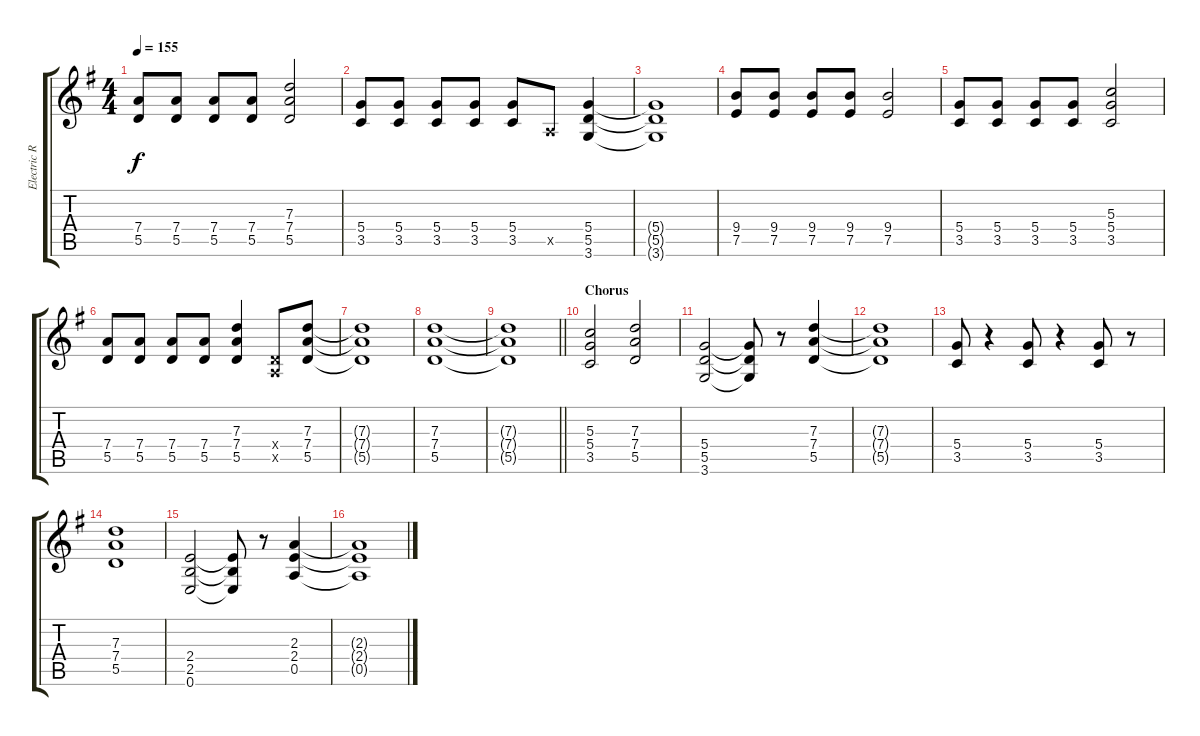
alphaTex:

\track ("Electric Rythm Guitar" "Electric R") {instrument distortionguitar}
\staff {score tabs}
\tuning (E4 B3 G3 D3 A2 E2) {hide}
\ts (4 4)
\tempo 155
\clef g2
\ks g
(7.4 5.5).8{dy f} (7.4 5.5).8 (7.4 5.5).8 (7.4 5.5).8 (7.3 7.4 5.5).2 |
(5.4 3.5).8 (5.4 3.5).8 (5.4 3.5).8 (5.4 3.5).8 (5.4 3.5).8 0.5{x}.8 (5.4 5.5 3.6).4 |
(5.4{t} 5.5{t} 3.6{t}).1 |
(9.4 7.5).8 (9.4 7.5).8 (9.4 7.5).8 (9.4 7.5).8 (9.4 7.5).2 |
(5.4 3.5).8 (5.4 3.5).8 (5.4 3.5).8 (5.4 3.5).8 (5.3 5.4 3.5).2 |
(7.4 5.5).8 (7.4 5.5).8 (7.4 5.5).8 (7.4 5.5).8 (7.3 7.4 5.5).4 (0.4{x} 0.5{x}).8 (7.3 7.4 5.5).8 |
(7.3{t} 7.4{t} 5.5{t}).1 |
(7.3 7.4 5.5).1 |
\barLineRight lightlight
(7.3{t} 7.4{t} 5.5{t}).1 |
\section ("" "Chorus")
(5.3 5.4 3.5).2 (7.3 7.4 5.5).2 |
(5.4 5.5 3.6).2 (5.4{t} 5.5{t} 3.6{t}).8 r.8 (7.3 7.4 5.5).4 |
(7.3{t} 7.4{t} 5.5{t}).1 |
(5.4 3.5).8 r.4 (5.4 3.5).8 r.4 (5.4 3.5).8 r.8 |
(7.3 7.4 5.5).1 |
(2.4 2.5 0.6).2 (2.4{t} 2.5{t} 0.6{t}).8 r.8 (2.3 2.4 0.5).4 |
(2.3{t} 2.4{t} 0.5{t}).1
